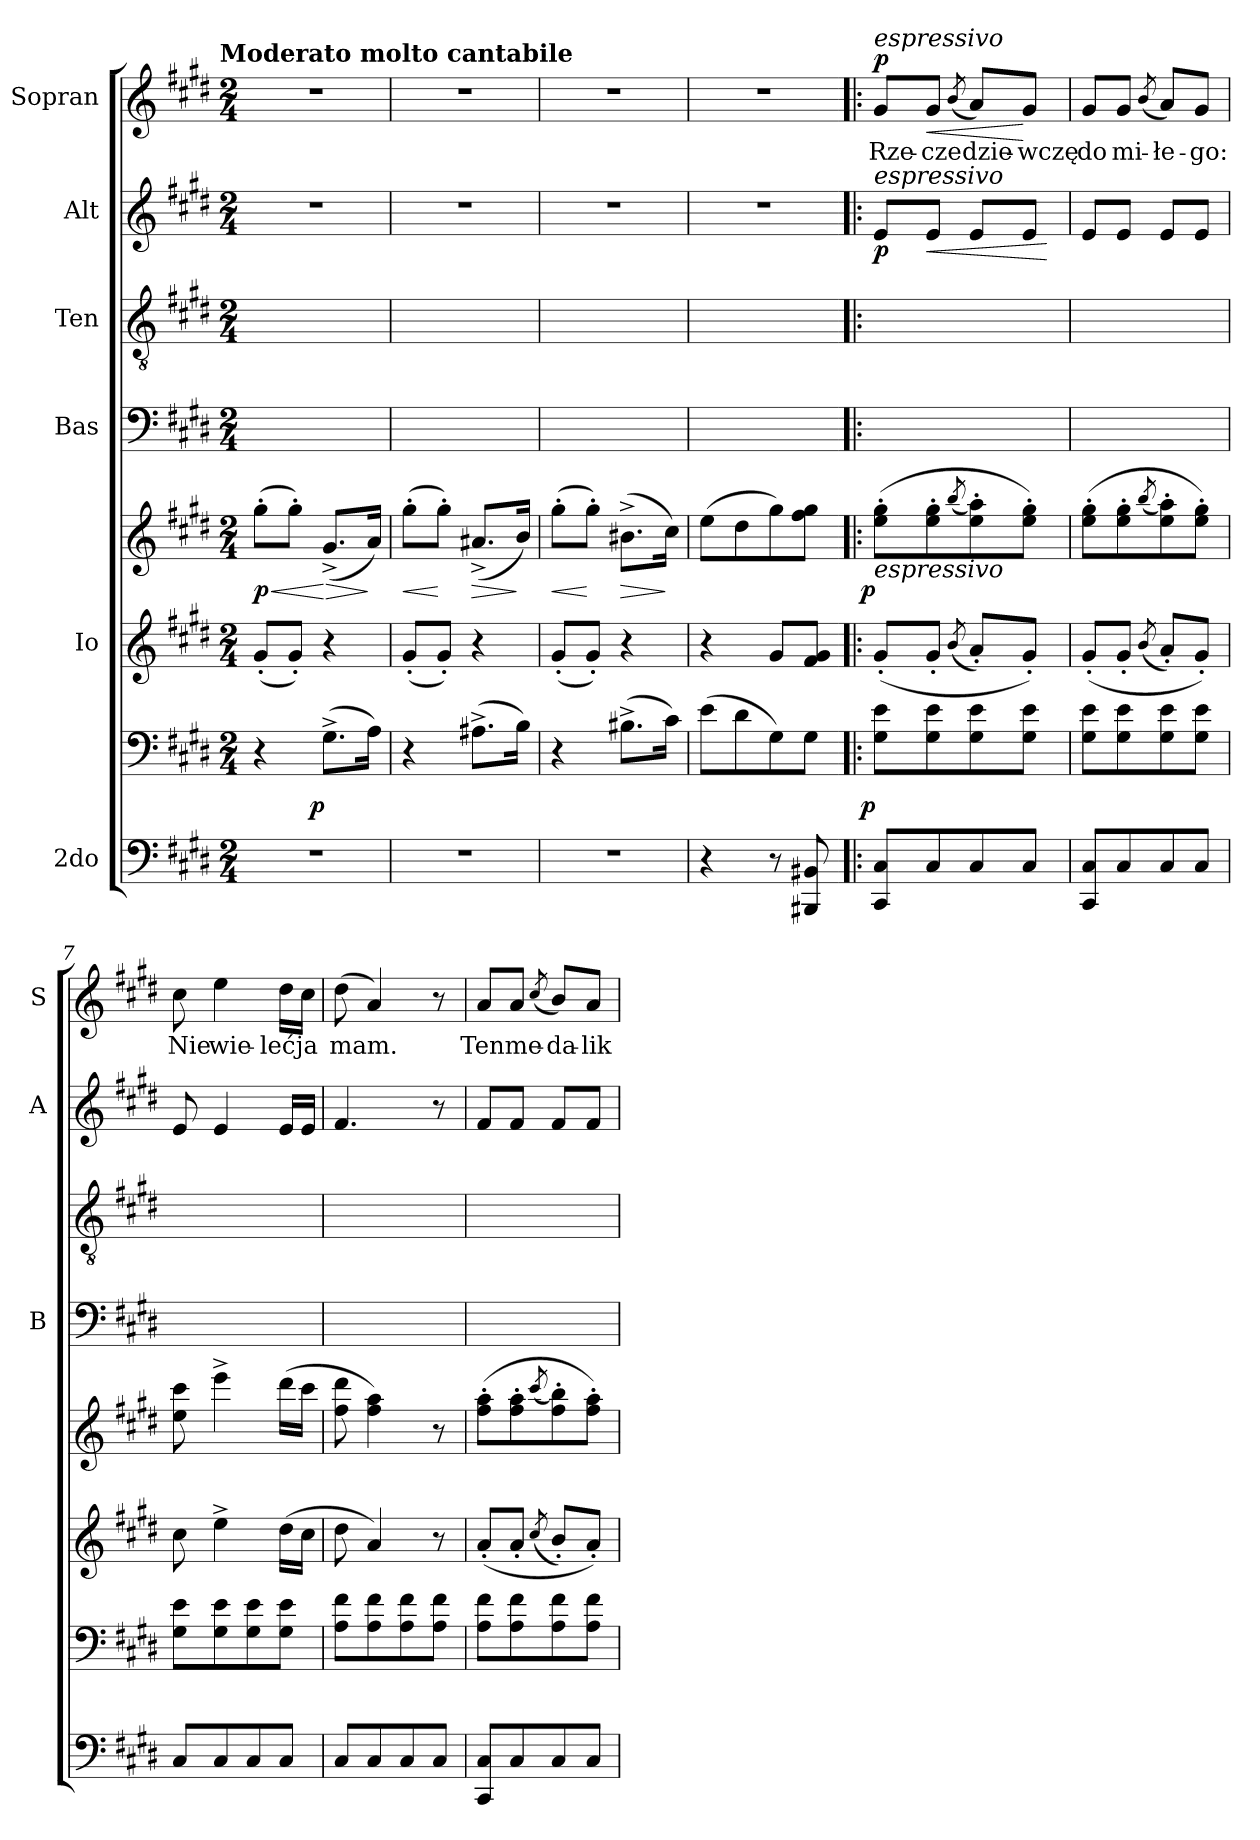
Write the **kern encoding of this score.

**kern	**kern	**dynam	**kern	**kern	**dynam	**kern	**kern	**kern	**dynam	**kern	**text	**dynam
*part6	*part6	*part6	*part5	*part5	*part5	*part4	*part3	*part2	*part2	*part1	*part1	*part1
*staff8	*staff7	*staff7/8	*staff6	*staff5	*staff5/6	*staff4	*staff3	*staff2	*staff2	*staff1	*staff1	*staff1
*I"2do	*	*	*I"Io	*	*	*I"Bas	*I"Ten	*I"Alt	*	*I"Sopran	*	*
*	*	*	*	*	*	*I'B	*	*I'A	*	*I'S	*	*
*clefF4	*clefF4	*	*clefG2	*clefG2	*	*clefF4	*clefGv2	*clefG2	*	*clefG2	*	*
*k[f#c#g#d#]	*k[f#c#g#d#]	*	*k[f#c#g#d#]	*k[f#c#g#d#]	*	*k[f#c#g#d#]	*k[f#c#g#d#]	*k[f#c#g#d#]	*	*k[f#c#g#d#]	*	*
*E:	*E:	*	*E:	*E:	*	*E:	*E:	*E:	*	*E:	*	*
!!LO:TX:omd:t=Moderato molto cantabile
*M2/4	*M2/4	*	*M2/4	*M2/4	*	*M2/4	*M2/4	*M2/4	*	*M2/4	*	*
*MM92	*MM92	*	*MM92	*MM92	*	*MM92	*MM92	*MM92	*	*MM92	*	*
=1	=1	=1	=1	=1	=1	=1	=1	=1	=1	=1	=1	=1
2r	4r	.	(8g#'/L	(8gg#'\L	< p	2ryy	2ryy	2r	.	2r	.	.
.	.	.	8g#'/J)	8gg#'\J)	.	.	.	.	.	.	.	.
!	!	!LO:DY:rj	!	!	!	!	!	!	!	!	!	!
.	(8.G#^\L	p	4r	(8.g#^/L	[ >	.	.	.	.	.	.	.
.	16A\Jk)	.	.	16a/Jk)	]	.	.	.	.	.	.	.
=2	=2	=2	=2	=2	=2	=2	=2	=2	=2	=2	=2	=2
2r	4r	.	(8g#'/L	(8gg#'\L	<	2ryy	2ryy	2r	.	2r	.	.
.	.	.	8g#'/J)	8gg#'\J)	[	.	.	.	.	.	.	.
.	(8.A#X^\L	.	4r	(8.a#X^/L	>	.	.	.	.	.	.	.
.	16B\Jk)	.	.	16b/Jk)	]	.	.	.	.	.	.	.
=3	=3	=3	=3	=3	=3	=3	=3	=3	=3	=3	=3	=3
2r	4r	.	(8g#'/L	(8gg#'\L	<	2ryy	2ryy	2r	.	2r	.	.
.	.	.	8g#'/J)	8gg#'\J)	[	.	.	.	.	.	.	.
.	(8.B#X^\L	.	4r	(8.b#X^\L	>	.	.	.	.	.	.	.
.	16c#\Jk)	.	.	16cc#\Jk)	]	.	.	.	.	.	.	.
=4	=4	=4	=4	=4	=4	=4	=4	=4	=4	=4	=4	=4
4r	(8e\L	.	4r	(8ee\L	.	2ryy	2ryy	2r	.	2r	.	.
.	8d#\	.	.	8dd#\	.	.	.	.	.	.	.	.
8r	8G#\)	.	8g#/L	8gg#\)	.	.	.	.	.	.	.	.
8BBB#X/ 8BB#X/	8G#\J	.	8f#/ 8g#/J	8ff#\ 8gg#\J	.	.	.	.	.	.	.	.
=5!|:	=5!|:	=5!|:	=5!|:	=5!|:	=5!|:	=5!|:	=5!|:	=5!|:	=5!|:	=5!|:	=5!|:	=5!|:
!	!	!	!	!	!	!	!	!	!	!LO:TX:a:i:t=espressivo	!	!
!	!	!	!	!	!	!	!	!LO:TX:a:i:t=espressivo	!	!	!	!
!	!	!	!	!LO:TX:b:i:t=espressivo	!	!	!	!	!	!	!	!
!	!	!LO:DY:rj	!	!	!LO:DY:rj	!	!	!	!LO:DY:b	!	!	!LO:DY:b
8CC#/ 8C#/L	8G#\ 8e\L	p	(8g#'/L	(>8ee'\ 8gg#'\L	p	2ryy	2ryy	8e/L	p	8g#/L	Rze-	p
!	!	!	!	!	!	!	!	!	!LO:HP:b	!	!	!LO:HP:b
8C#/	8G#\ 8e\	.	8g#'/J	8ee'\ 8gg#'\	.	.	.	8e/J	<	8g#/J	-cze	<
.	.	.	(8qb/	(<8qbb/	.	.	.	.	.	(8qb/	.	.
8C#/	8G#\ 8e\	.	8a'/L)	8ee'\ 8aa'\)	.	.	.	8e/L	.	8a/L)	dzie-	.
8C#/J	8G#\ 8e\J	.	8g#'/J)	8ee'\ 8gg#'\J)	.	.	.	8e/J	.	8g#/J	-wczę	[
.	.	.	.	.	.	.	.	.	[	.	.	.
=6	=6	=6	=6	=6	=6	=6	=6	=6	=6	=6	=6	=6
8CC#/ 8C#/L	8G#\ 8e\L	.	(8g#'/L	(8ee'\ 8gg#'\L	.	2ryy	2ryy	8e/L	.	8g#/L	do	.
8C#/	8G#\ 8e\	.	8g#'/J	8ee'\ 8gg#'\	.	.	.	8e/J	.	8g#/J	mi-	.
.	.	.	(8qb/	(<8qbb/	.	.	.	.	.	(8qb/	.	.
8C#/	8G#\ 8e\	.	8a'/L)	8ee'\ 8aa'\)	.	.	.	8e/L	.	8a/L)	-łe-	.
8C#/J	8G#\ 8e\J	.	8g#'/J)	8ee'\ 8gg#'\J)	.	.	.	8e/J	.	8g#/J	-go:	.
=7	=7	=7	=7	=7	=7	=7	=7	=7	=7	=7	=7	=7
8C#/L	8G#\ 8e\L	.	8cc#\	8ee\ 8ccc#\	.	2ryy	2ryy	8e/	.	8cc#\	Nie	.
8C#/	8G#\ 8e\	.	4ee^\	4eee^\	.	.	.	4e/	.	4ee\	wie-	.
8C#/	8G#\ 8e\	.	.	.	.	.	.	.	.	.	.	.
8C#/J	8G#\ 8e\J	.	(16dd#\LL	(16ddd#\LL	.	.	.	16e/LL	.	16dd#\LL	-leć	.
.	.	.	16cc#\JJ	16ccc#\JJ	.	.	.	16e/JJ	.	16cc#\JJ	ja	.
=8	=8	=8	=8	=8	=8	=8	=8	=8	=8	=8	=8	=8
8C#/L	8A\ 8f#\L	.	8dd#\	8ff#\ 8ddd#\	.	2ryy	2ryy	4.f#/	.	(8dd#\	mam.	.
8C#/	8A\ 8f#\	.	4a/)	4ff#\ 4aa\)	.	.	.	.	.	4a/)	.	.
8C#/	8A\ 8f#\	.	.	.	.	.	.	.	.	.	.	.
8C#/J	8A\ 8f#\J	.	8r	8r	.	.	.	8r	.	8r	.	.
=9	=9	=9	=9	=9	=9	=9	=9	=9	=9	=9	=9	=9
8CC#/ 8C#/L	8A\ 8f#\L	.	(8a'/L	(8ff#'\ 8aa'\L	.	2ryy	2ryy	8f#/L	.	8a/L	Ten	.
8C#/	8A\ 8f#\	.	8a'/J	8ff#'\ 8aa'\	.	.	.	8f#/J	.	8a/J	me-	.
.	.	.	(8qcc#/	(<8qccc#/	.	.	.	.	.	(8qcc#/	.	.
8C#/	8A\ 8f#\	.	8b'/L)	8ff#'\ 8bb'\)	.	.	.	8f#/L	.	8b/L)	-da-	.
8C#/J	8A\ 8f#\J	.	8a'/J)	8ff#'\ 8aa'\J)	.	.	.	8f#/J	.	8a/J	-lik	.
=	=	=	=	=	=	=	=	=	=	=	=	=
*-	*-	*-	*-	*-	*-	*-	*-	*-	*-	*-	*-	*-
